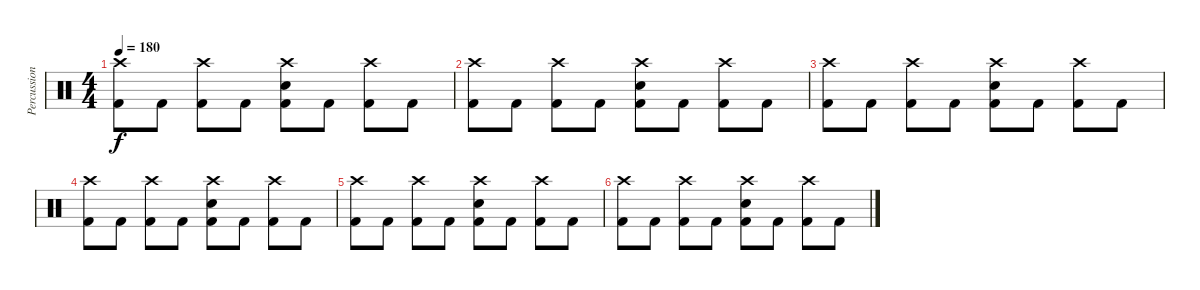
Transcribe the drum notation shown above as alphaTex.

\track ("Percussion" "Percussion") {instrument percussion}
\staff {score}
\articulation defaults
\ts (4 4)
\tempo 180
\clef neutral
\ks c
("Crash high (hit)" "Kick (hit) 2").8{dy f} "Kick (hit) 2".8 ("Crash high (hit)" "Kick (hit) 2").8 "Kick (hit) 2".8 ("Crash high (hit)" "Electric Snare (hit)" "Kick (hit) 2").8 "Kick (hit) 2".8 ("Crash high (hit)" "Kick (hit) 2").8 "Kick (hit) 2".8 |
("Crash high (hit)" "Kick (hit) 2").8 "Kick (hit) 2".8 ("Crash high (hit)" "Kick (hit) 2").8 "Kick (hit) 2".8 ("Crash high (hit)" "Electric Snare (hit)" "Kick (hit) 2").8 "Kick (hit) 2".8 ("Crash high (hit)" "Kick (hit) 2").8 "Kick (hit) 2".8 |
("Crash high (hit)" "Kick (hit) 2").8 "Kick (hit) 2".8 ("Crash high (hit)" "Kick (hit) 2").8 "Kick (hit) 2".8 ("Crash high (hit)" "Electric Snare (hit)" "Kick (hit) 2").8 "Kick (hit) 2".8 ("Crash high (hit)" "Kick (hit) 2").8 "Kick (hit) 2".8 |
("Crash high (hit)" "Kick (hit) 2").8 "Kick (hit) 2".8 ("Crash high (hit)" "Kick (hit) 2").8 "Kick (hit) 2".8 ("Crash high (hit)" "Electric Snare (hit)" "Kick (hit) 2").8 "Kick (hit) 2".8 ("Crash high (hit)" "Kick (hit) 2").8 "Kick (hit) 2".8 |
("Crash high (hit)" "Kick (hit) 2").8 "Kick (hit) 2".8 ("Crash high (hit)" "Kick (hit) 2").8 "Kick (hit) 2".8 ("Crash high (hit)" "Electric Snare (hit)" "Kick (hit) 2").8 "Kick (hit) 2".8 ("Crash high (hit)" "Kick (hit) 2").8 "Kick (hit) 2".8 |
("Crash high (hit)" "Kick (hit) 2").8 "Kick (hit) 2".8 ("Crash high (hit)" "Kick (hit) 2").8 "Kick (hit) 2".8 ("Crash high (hit)" "Electric Snare (hit)" "Kick (hit) 2").8 "Kick (hit) 2".8 ("Crash high (hit)" "Kick (hit) 2").8 "Kick (hit) 2".8
